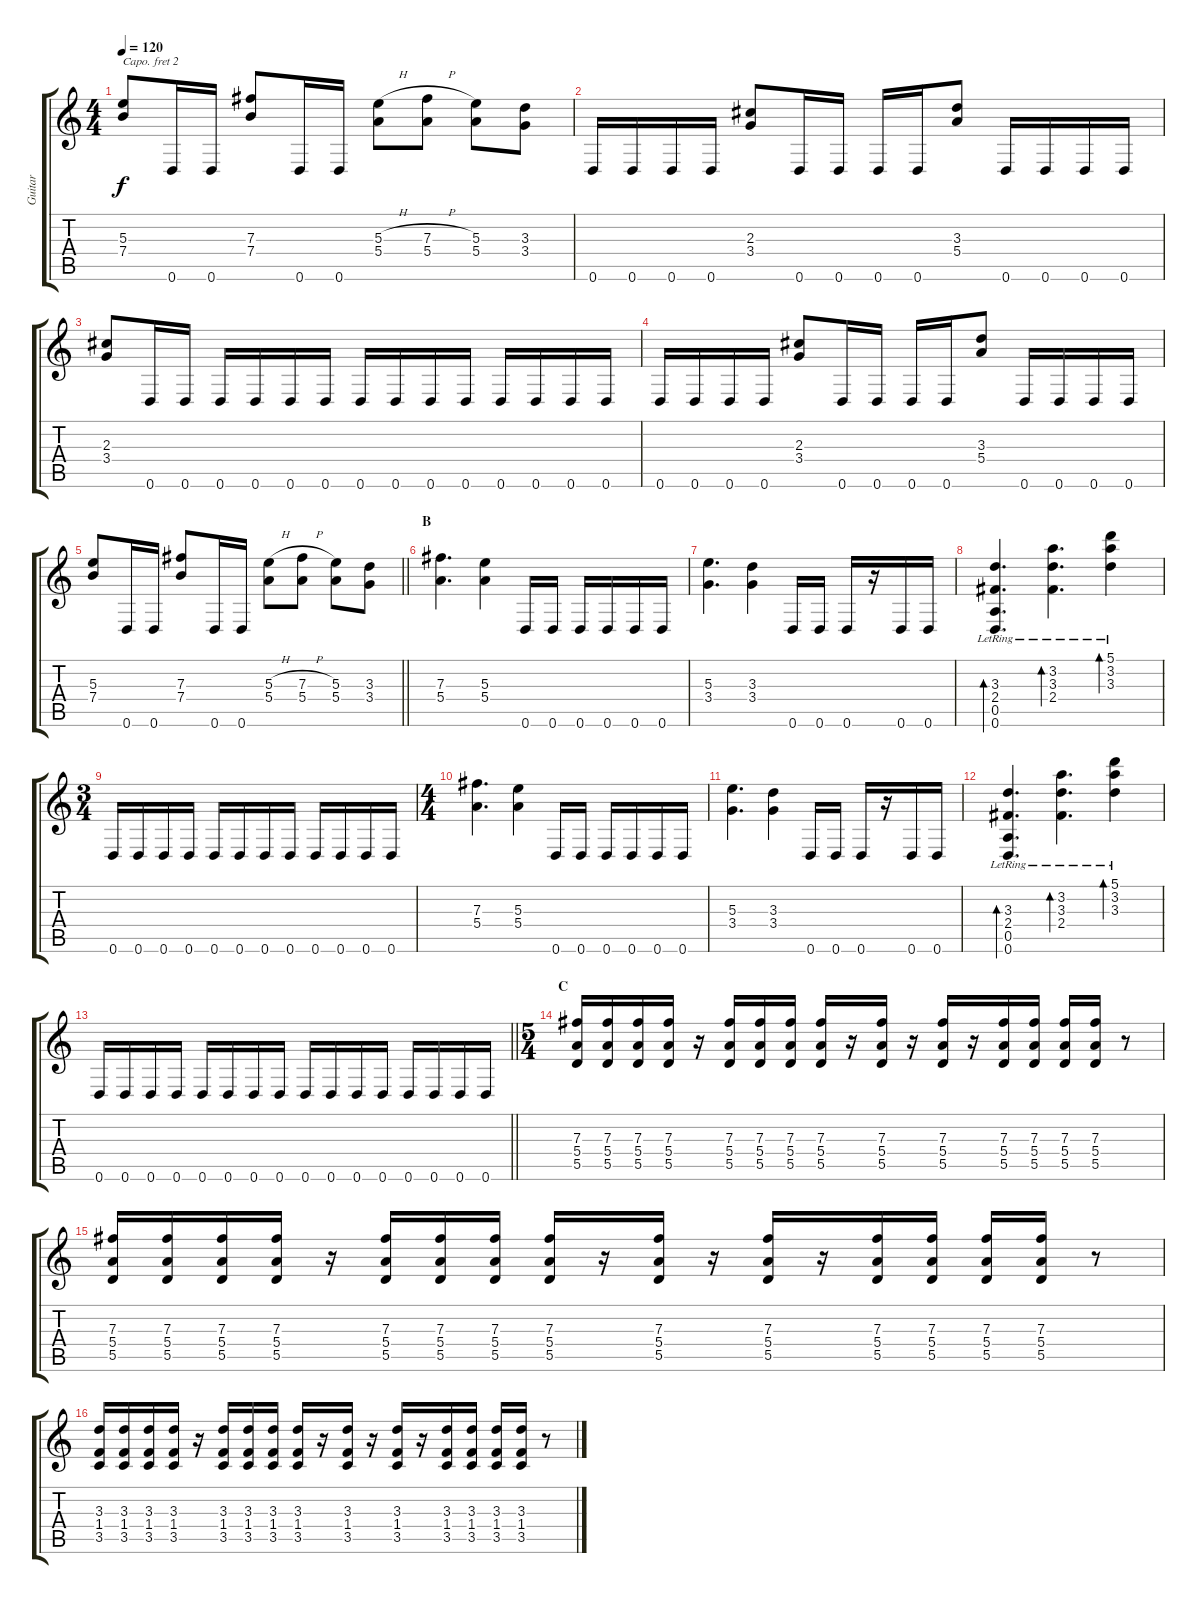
\track ("Guitar" "Guitar") {instrument distortionguitar}
\staff {score tabs}
\capo 2
\tuning (G4 E4 A3 D3 G2 C2) {hide}
\ts (4 4)
\tempo 120
\clef g2
\ks c
(5.3 7.4).8{dy f} 0.6.16 0.6.16 (7.3 7.4).8 0.6.16 0.6.16 (5.3{h} 5.4).8 (7.3{h} 5.4).8 (5.3 5.4).8 (3.3 3.4).8 |
0.6.16 0.6.16 0.6.16 0.6.16 (2.3 3.4).8 0.6.16 0.6.16 0.6.16 0.6.16 (3.3 5.4).8 0.6.16 0.6.16 0.6.16 0.6.16 |
(2.3 3.4).8 0.6.16 0.6.16 0.6.16 0.6.16 0.6.16 0.6.16 0.6.16 0.6.16 0.6.16 0.6.16 0.6.16 0.6.16 0.6.16 0.6.16 |
0.6.16 0.6.16 0.6.16 0.6.16 (2.3 3.4).8 0.6.16 0.6.16 0.6.16 0.6.16 (3.3 5.4).8 0.6.16 0.6.16 0.6.16 0.6.16 |
\barLineRight lightlight
(5.3 7.4).8 0.6.16 0.6.16 (7.3 7.4).8 0.6.16 0.6.16 (5.3{h} 5.4).8 (7.3{h} 5.4).8 (5.3 5.4).8 (3.3 3.4).8 |
\section ("" "B")
(7.3 5.4).4{d} (5.3 5.4).4 0.6.16 0.6.16 0.6.16 0.6.16 0.6.16 0.6.16 |
(5.3 3.4).4{d} (3.3 3.4).4 0.6.16 0.6.16 0.6.16 r.16 0.6.16 0.6.16 |
(3.3{lr} 2.4{lr} 0.5{lr} 0.6{lr}).4{d bd 60} (3.2{lr} 3.3{lr} 2.4{lr}).4{d bd 60} (5.1{lr} 3.2{lr} 3.3{lr}).4{bd 60} |
\ts (3 4)
0.6.16 0.6.16 0.6.16 0.6.16 0.6.16 0.6.16 0.6.16 0.6.16 0.6.16 0.6.16 0.6.16 0.6.16 |
\ts (4 4)
(7.3 5.4).4{d} (5.3 5.4).4 0.6.16 0.6.16 0.6.16 0.6.16 0.6.16 0.6.16 |
(5.3 3.4).4{d} (3.3 3.4).4 0.6.16 0.6.16 0.6.16 r.16 0.6.16 0.6.16 |
(3.3{lr} 2.4{lr} 0.5{lr} 0.6{lr}).4{d bd 60} (3.2{lr} 3.3{lr} 2.4{lr}).4{d bd 60} (5.1{lr} 3.2{lr} 3.3{lr}).4{bd 60} |
\barLineRight lightlight
0.6.16 0.6.16 0.6.16 0.6.16 0.6.16 0.6.16 0.6.16 0.6.16 0.6.16 0.6.16 0.6.16 0.6.16 0.6.16 0.6.16 0.6.16 0.6.16 |
\ts (5 4)
\section ("" "C")
(7.3 5.4 5.5).16 (7.3 5.4 5.5).16 (7.3 5.4 5.5).16 (7.3 5.4 5.5).16 r.16 (7.3 5.4 5.5).16 (7.3 5.4 5.5).16 (7.3 5.4 5.5).16 (7.3 5.4 5.5).16 r.16 (7.3 5.4 5.5).16 r.16 (7.3 5.4 5.5).16 r.16 (7.3 5.4 5.5).16 (7.3 5.4 5.5).16 (7.3 5.4 5.5).16 (7.3 5.4 5.5).16 r.8 |
(7.3 5.4 5.5).16 (7.3 5.4 5.5).16 (7.3 5.4 5.5).16 (7.3 5.4 5.5).16 r.16 (7.3 5.4 5.5).16 (7.3 5.4 5.5).16 (7.3 5.4 5.5).16 (7.3 5.4 5.5).16 r.16 (7.3 5.4 5.5).16 r.16 (7.3 5.4 5.5).16 r.16 (7.3 5.4 5.5).16 (7.3 5.4 5.5).16 (7.3 5.4 5.5).16 (7.3 5.4 5.5).16 r.8 |
(3.3 1.4 3.5).16 (3.3 1.4 3.5).16 (3.3 1.4 3.5).16 (3.3 1.4 3.5).16 r.16 (3.3 1.4 3.5).16 (3.3 1.4 3.5).16 (3.3 1.4 3.5).16 (3.3 1.4 3.5).16 r.16 (3.3 1.4 3.5).16 r.16 (3.3 1.4 3.5).16 r.16 (3.3 1.4 3.5).16 (3.3 1.4 3.5).16 (3.3 1.4 3.5).16 (3.3 1.4 3.5).16 r.8
